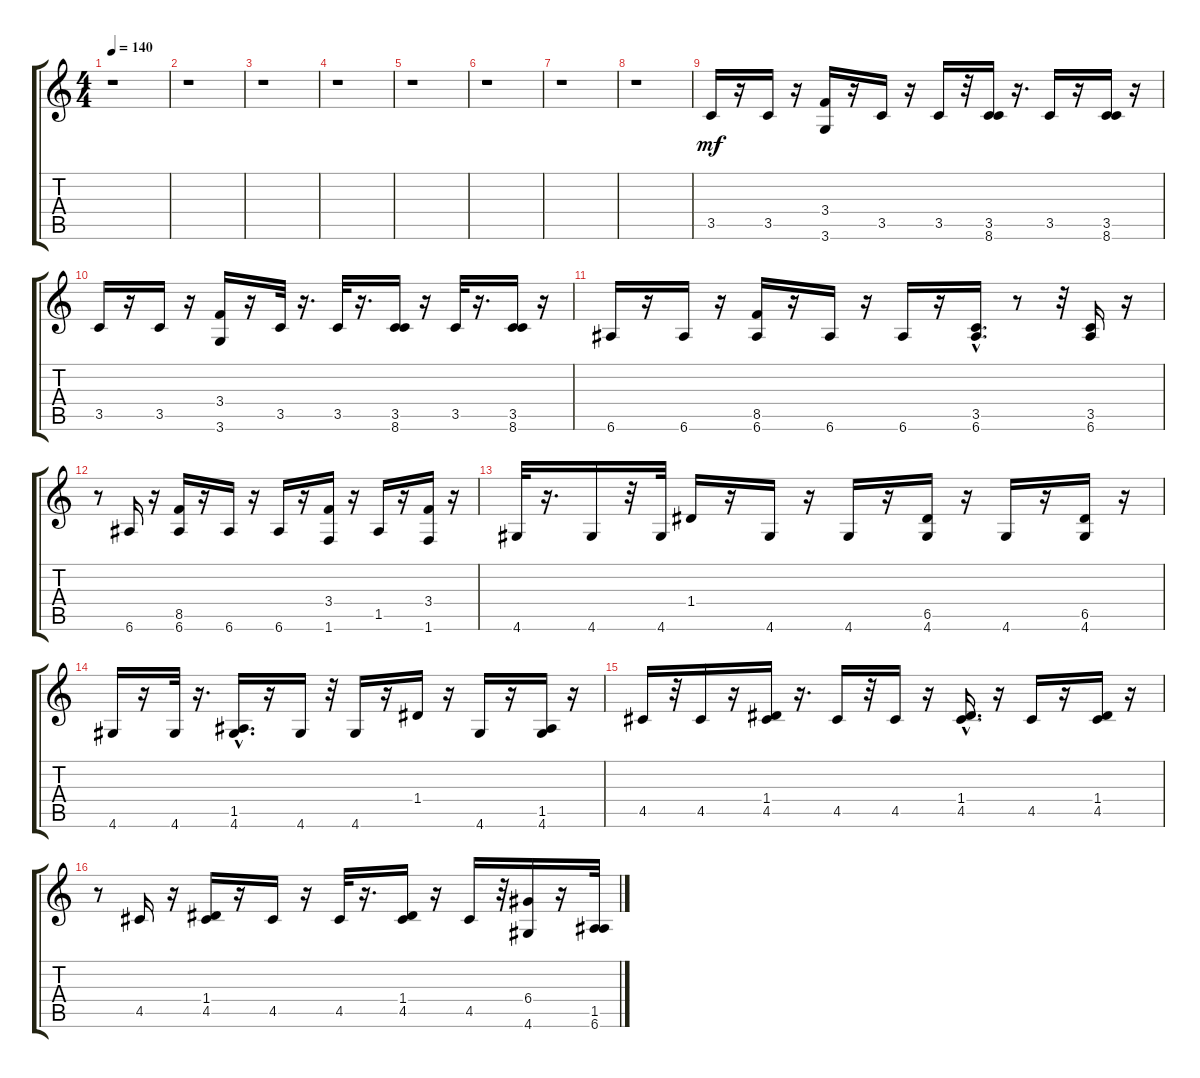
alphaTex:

\track "" {instrument overdrivenguitar}
\staff {score tabs}
\tuning (E4 B3 G3 D3 A2 E2) {hide}
\ts (4 4)
\tempo 140
\clef g2
\ks c
r.1{dy mf} |
r.1 |
r.1 |
r.1 |
r.1 |
r.1 |
r.1 |
r.1 |
3.5.16{balance 8} r.16 3.5.16 r.16 (3.4 3.6).16 r.16 3.5.16 r.16 3.5.16 r.32 (3.5 8.6).16 r.16{d} 3.5.16 r.16 (3.5 8.6).16 r.16 |
3.5.16 r.16 3.5.16 r.16 (3.4 3.6).16 r.16 3.5.32 r.16{d} 3.5.32 r.16{d} (3.5 8.6).16 r.16 3.5.32 r.16{d} (3.5 8.6).16 r.16 |
6.6.16 r.16 6.6.16 r.16 (8.5 6.6).16 r.16 6.6.16 r.16 6.6.16 r.16 (3.5 6.6{hac}).16{d} r.8 r.32 (3.5 6.6).16 r.16 |
r.8 6.6.16 r.16 (8.5 6.6).16 r.16 6.6.16 r.16 6.6.16 r.16 (3.4 1.6).16 r.16 1.5.16 r.16 (3.4 1.6).16 r.16 |
4.6.32 r.16{d} 4.6.16 r.32 4.6.32 1.4.16 r.16 4.6.16 r.16 4.6.16 r.16 (6.5 4.6).16 r.16 4.6.16 r.16 (6.5 4.6).16 r.16 |
4.6.16 r.16 4.6.32 r.16{d} (1.5{hac} 4.6{hac}).16{d} r.16 4.6.16 r.32 4.6.16 r.16 1.4.16 r.16 4.6.16 r.16 (1.5 4.6).16 r.16 |
4.5.16 r.32 4.5.16 r.16 (1.4 4.5).16 r.16{d} 4.5.16 r.32 4.5.16 r.16 (1.4{hac} 4.5{hac}).16{d} r.16 4.5.16 r.16 (1.4 4.5).16 r.16 |
r.8 4.5.16 r.16 (1.4 4.5).16 r.16 4.5.16 r.16 4.5.32 r.16{d} (1.4 4.5).16 r.16 4.5.16 r.32 (6.4 4.6).16 r.16 (1.5 6.6).32
